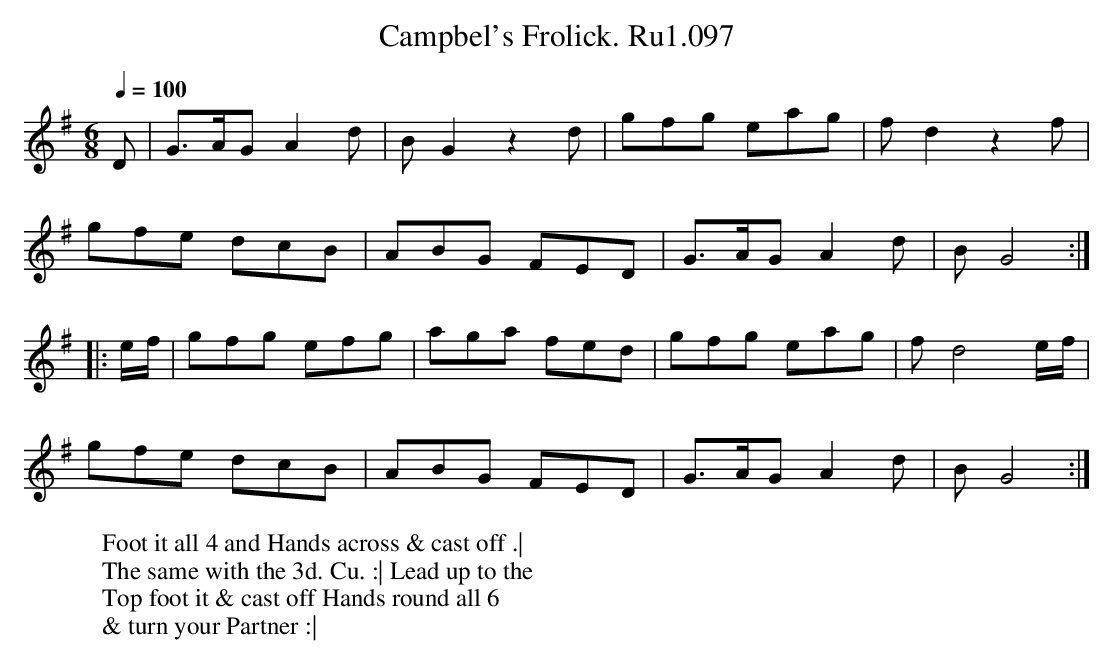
X:1
T:Campbel's Frolick. Ru1.097
M:6/8
L:1/8
Q:1/4=100
K:G
D|G>AGA2 d|BG2z2d|gfg eag|fd2z2f|
gfe dcB|ABG FED|G>AGA2d|BG4:|
|:e/f/|gfg efg|aga fed|gfg eag|fd4e/f/|
gfe dcB|ABG FED|G>AGA2d|BG4:|
W:Foot it all 4 and Hands across & cast off .|
W:The same with the 3d. Cu. :| Lead up to the
W:Top foot it & cast off Hands round all 6
W:& turn your Partner :|
